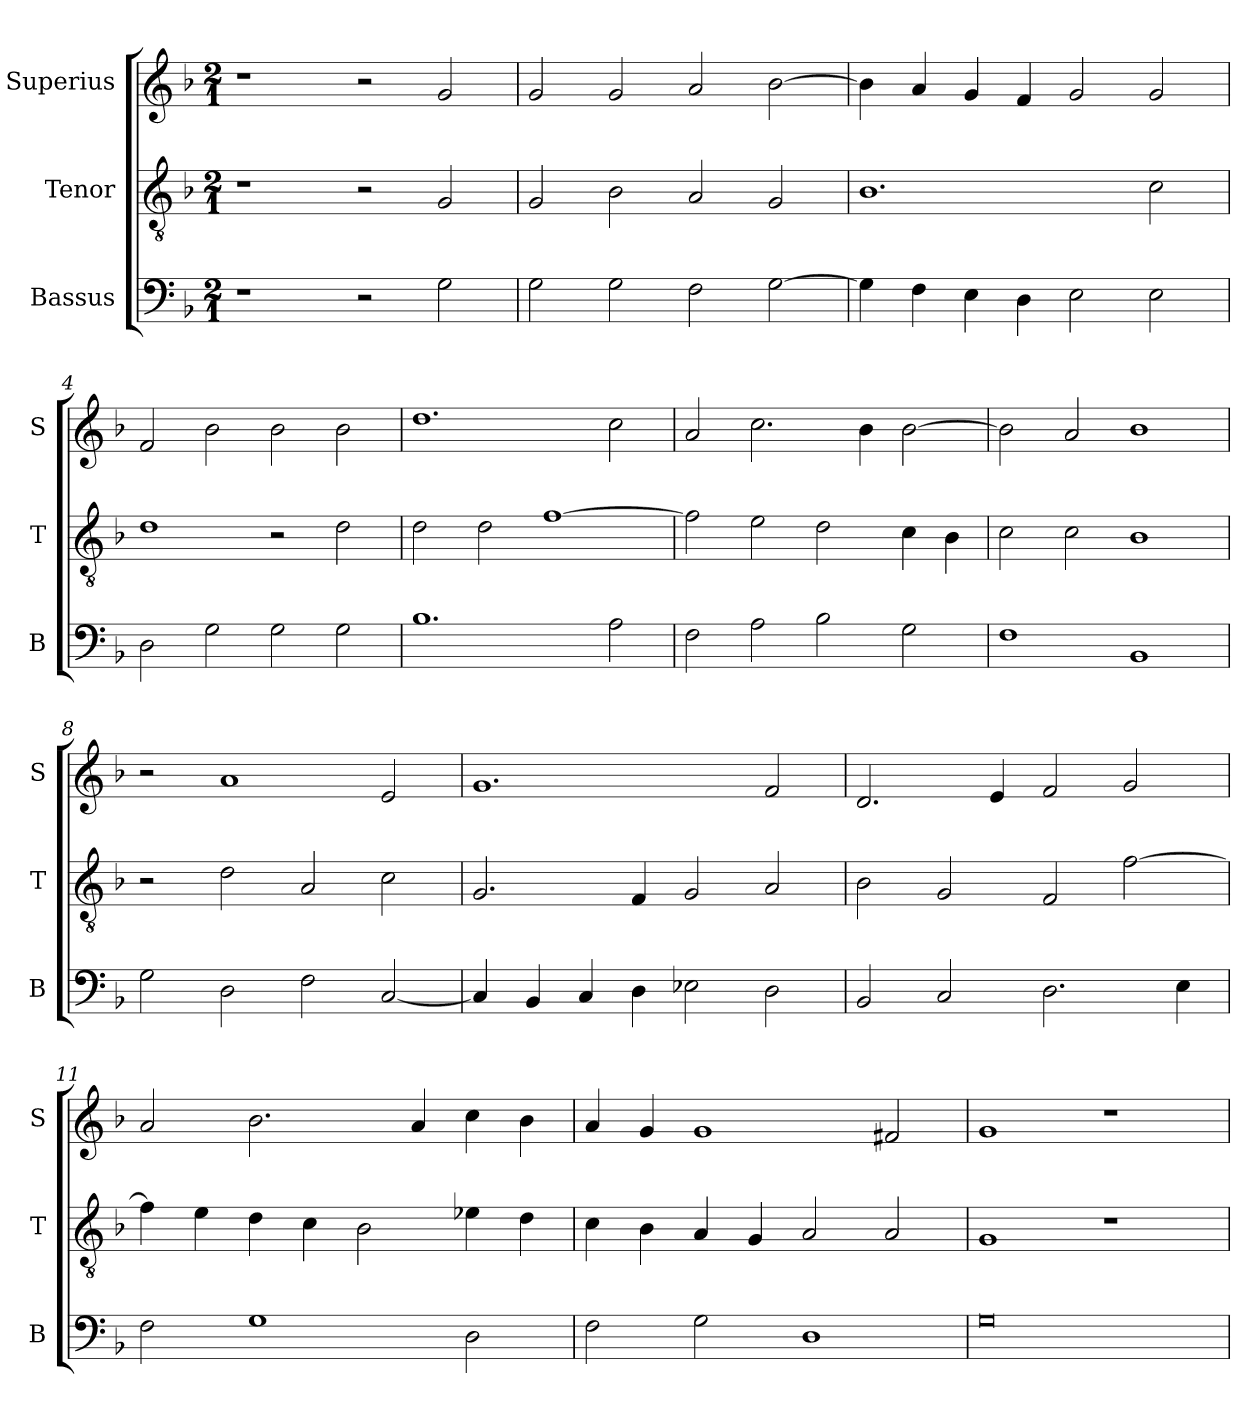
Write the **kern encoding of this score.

**kern	**kern	**kern
*part3	*part2	*part1
*staff3	*staff2	*staff1
*I"Bassus	*I"Tenor	*I"Superius
*I'B	*I'T	*I'S
*clefF4	*clefGv2	*clefG2
*k[b-]	*k[b-]	*k[b-]
*F:	*F:	*F:
*M2/1	*M2/1	*M2/1
=1	=1	=1
1r	1r	1r
2r	2r	2r
2G	2G	2g
=2	=2	=2
2G	2G	2g
2G	2B-	2g
2F	2A	2a
[2G	2G	[2b-
=3	=3	=3
4G]	1.B-	4b-]
4F	.	4a
4E	.	4g
4D	.	4f
2E	.	2g
2E	2c	2g
=4	=4	=4
2D	1d	2f
2G	.	2b-
2G	2r	2b-
2G	2d	2b-
=5	=5	=5
1.B-	2d	1.dd
.	2d	.
.	[1f	.
2A	.	2cc
=6	=6	=6
2F	2f]	2a
2A	2e	2.cc
2B-	2d	.
.	.	4b-
2G	4c	[2b-
.	4B-	.
=7	=7	=7
1F	2c	2b-]
.	2c	2a
1BB-	1B-	1b-
=8	=8	=8
2G	2r	2r
2D	2d	1a
2F	2A	.
[2C	2c	2e
=9	=9	=9
4C]	2.G	1.g
4BB-	.	.
4C	.	.
4D	4F	.
2E-X	2G	.
2D	2A	2f
=10	=10	=10
2BB-	2B-	2.d
2C	2G	.
.	.	4e
2.D	2F	2f
.	[2f	2g
4E	.	.
=11	=11	=11
2F	4f]	2a
.	4e	.
1G	4d	2.b-
.	4c	.
.	2B-	.
.	.	4a
2D	4e-X	4cc
.	4d	4b-
=12	=12	=12
2F	4c	4a
.	4B-	4g
2G	4A	1g
.	4G	.
1D	2A	.
.	2A	2f#X
=13	=13	=13
0G	1G	1g
.	1r	1r
=	=	=
*-	*-	*-
